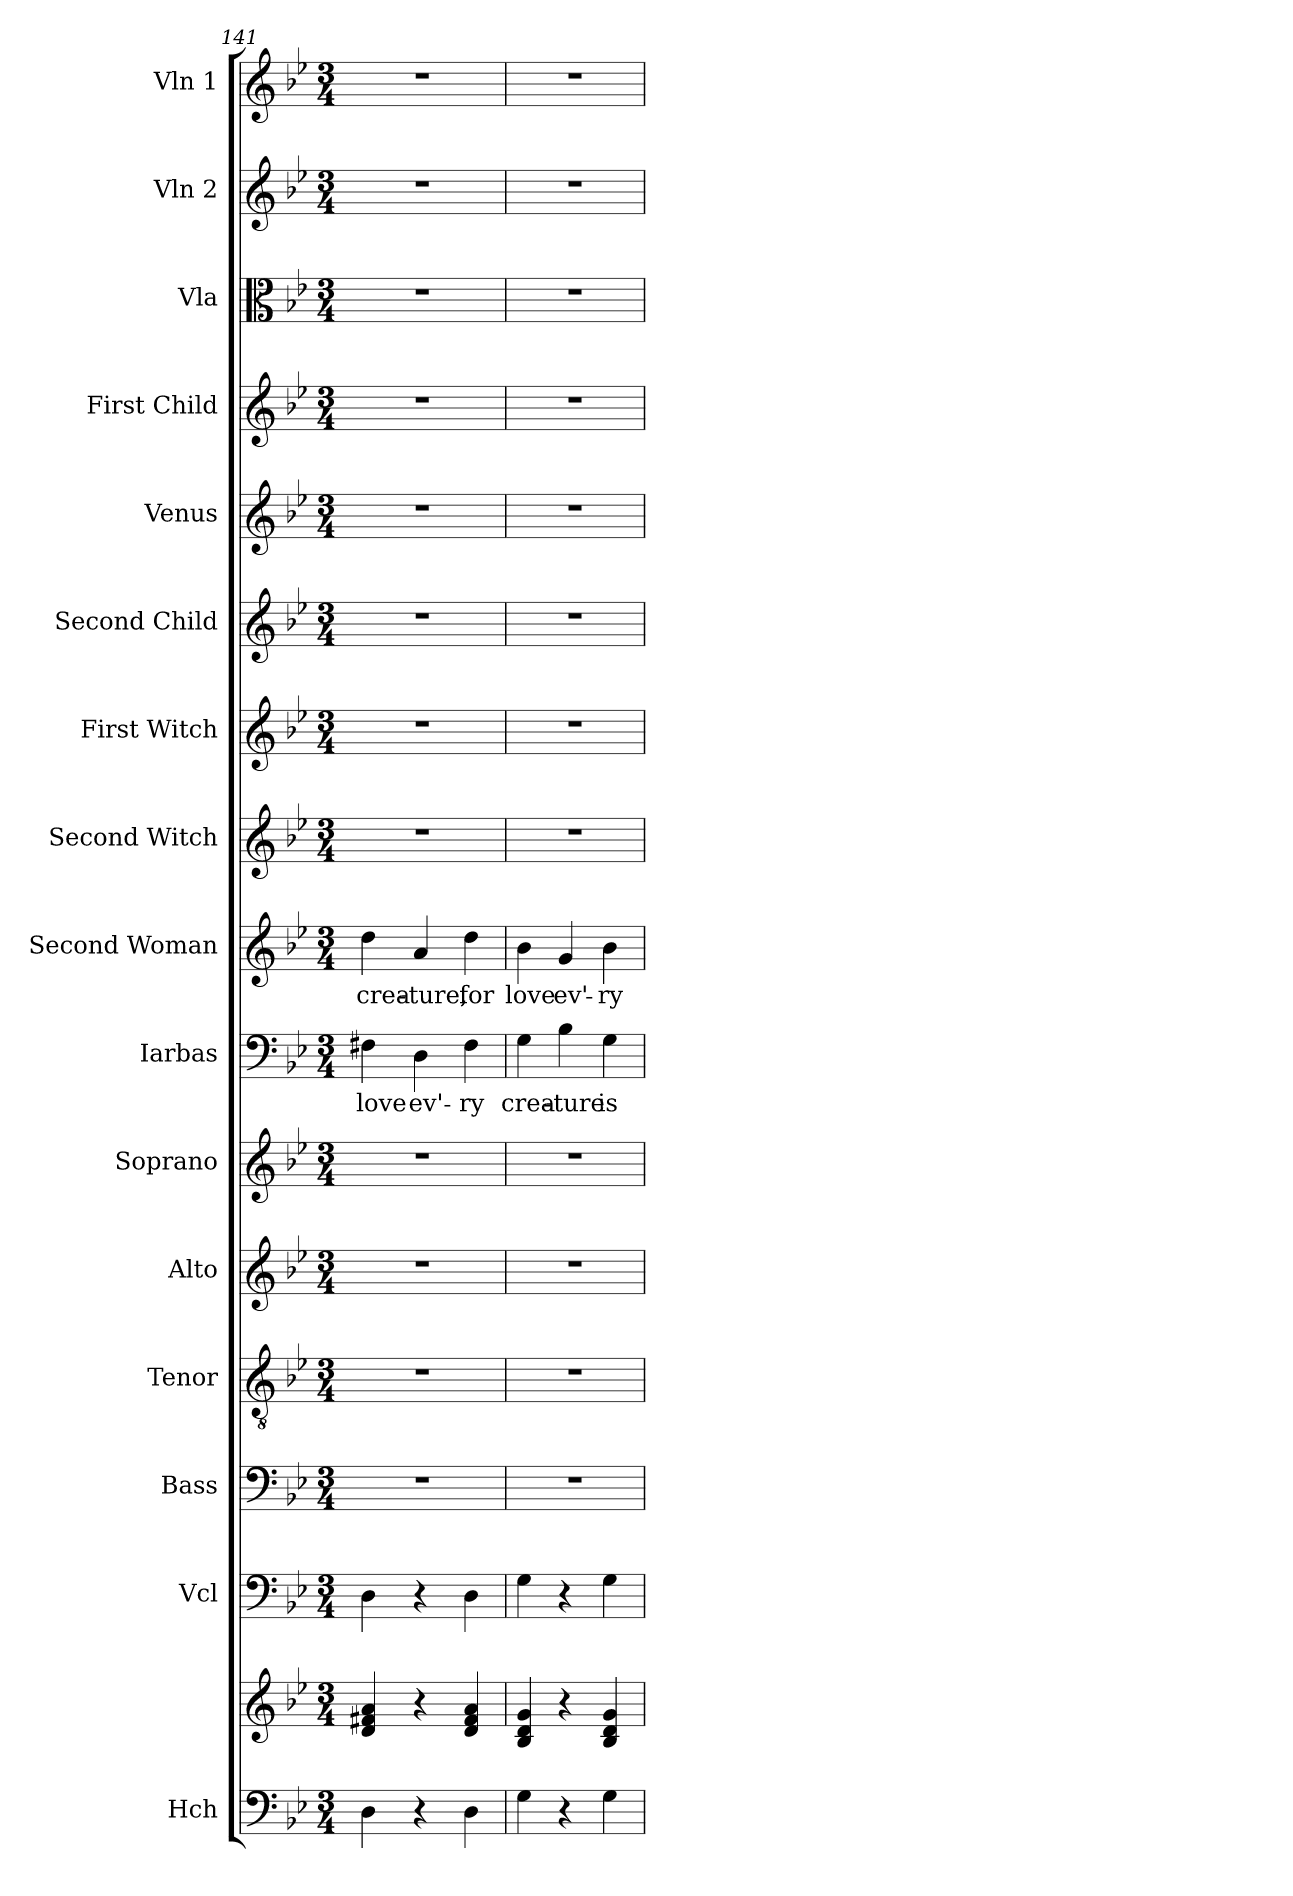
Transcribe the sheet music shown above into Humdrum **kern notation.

**kern	**kern	**kern	**kern	**kern	**kern	**kern	**kern	**text	**kern	**text	**kern	**kern	**kern	**kern	**kern	**kern	**kern	**kern
*part16	*part16	*part15	*part14	*part13	*part12	*part11	*part10	*part10	*part9	*part9	*part8	*part7	*part6	*part5	*part4	*part3	*part2	*part1
*staff17	*staff16	*staff15	*staff14	*staff13	*staff12	*staff11	*staff10	*staff10	*staff9	*staff9	*staff8	*staff7	*staff6	*staff5	*staff4	*staff3	*staff2	*staff1
*I"Hch	*	*I"Vcl	*I"Bass	*I"Tenor	*I"Alto	*I"Soprano	*I"Iarbas	*	*I"Second Woman	*	*I"Second Witch	*I"First Witch	*I"Second Child	*I"Venus	*I"First Child	*I"Vla	*I"Vln 2	*I"Vln 1
*I'Hch.	*	*I'Vc.	*I'B.	*I'T.	*I'A.	*I'S.	*I'I.	*	*I'2W	*	*I'W2.	*I'W1	*I'C2.	*I'V.	*I'C1	*I'Vla.	*I'Vln.	*I'Vln.
*clefF4	*clefG2	*clefF4	*clefF4	*clefGv2	*clefG2	*clefG2	*clefF4	*	*clefG2	*	*clefG2	*clefG2	*clefG2	*clefG2	*clefG2	*clefC3	*clefG2	*clefG2
*k[b-e-]	*k[b-e-]	*k[b-e-]	*k[b-e-]	*k[b-e-]	*k[b-e-]	*k[b-e-]	*k[b-e-]	*	*k[b-e-]	*	*k[b-e-]	*k[b-e-]	*k[b-e-]	*k[b-e-]	*k[b-e-]	*k[b-e-]	*k[b-e-]	*k[b-e-]
*M3/4	*M3/4	*M3/4	*M3/4	*M3/4	*M3/4	*M3/4	*M3/4	*	*M3/4	*	*M3/4	*M3/4	*M3/4	*M3/4	*M3/4	*M3/4	*M3/4	*M3/4
=141	=141	=141	=141	=141	=141	=141	=141	=141	=141	=141	=141	=141	=141	=141	=141	=141	=141	=141
!	!	!	!	!	!	!	!	!LO:LY:b	!	!LO:LY:b	!	!	!	!	!	!	!	!
4D\	4d/ 4f#X/ 4a/	4D\	2.r	2.r	2.r	2.r	4F#X\	love	4dd\	crea-	2.r	2.r	2.r	2.r	2.r	2.r	2.r	2.r
!	!	!	!	!	!	!	!	!LO:LY:b	!	!LO:LY:b	!	!	!	!	!	!	!	!
4r	4r	4r	.	.	.	.	4D\	ev'-	4a/	-ture,	.	.	.	.	.	.	.	.
!	!	!	!	!	!	!	!	!LO:LY:b	!	!LO:LY:b	!	!	!	!	!	!	!	!
4D\	4d/ 4f#/ 4a/	4D\	.	.	.	.	4F#\	-ry	4dd\	for	.	.	.	.	.	.	.	.
=142	=142	=142	=142	=142	=142	=142	=142	=142	=142	=142	=142	=142	=142	=142	=142	=142	=142	=142
!	!	!	!	!	!	!	!	!LO:LY:b	!	!LO:LY:b	!	!	!	!	!	!	!	!
4G\	4B-/ 4d/ 4g/	4G\	2.r	2.r	2.r	2.r	4G\	crea-	4b-\	love	2.r	2.r	2.r	2.r	2.r	2.r	2.r	2.r
!	!	!	!	!	!	!	!	!LO:LY:b	!	!LO:LY:b	!	!	!	!	!	!	!	!
4r	4r	4r	.	.	.	.	4B-\	-ture	4g/	ev'-	.	.	.	.	.	.	.	.
!	!	!	!	!	!	!	!	!LO:LY:b	!	!LO:LY:b	!	!	!	!	!	!	!	!
4G\	4B-/ 4d/ 4g/	4G\	.	.	.	.	4G\	is	4b-\	-ry	.	.	.	.	.	.	.	.
=	=	=	=	=	=	=	=	=	=	=	=	=	=	=	=	=	=	=
*-	*-	*-	*-	*-	*-	*-	*-	*-	*-	*-	*-	*-	*-	*-	*-	*-	*-	*-
